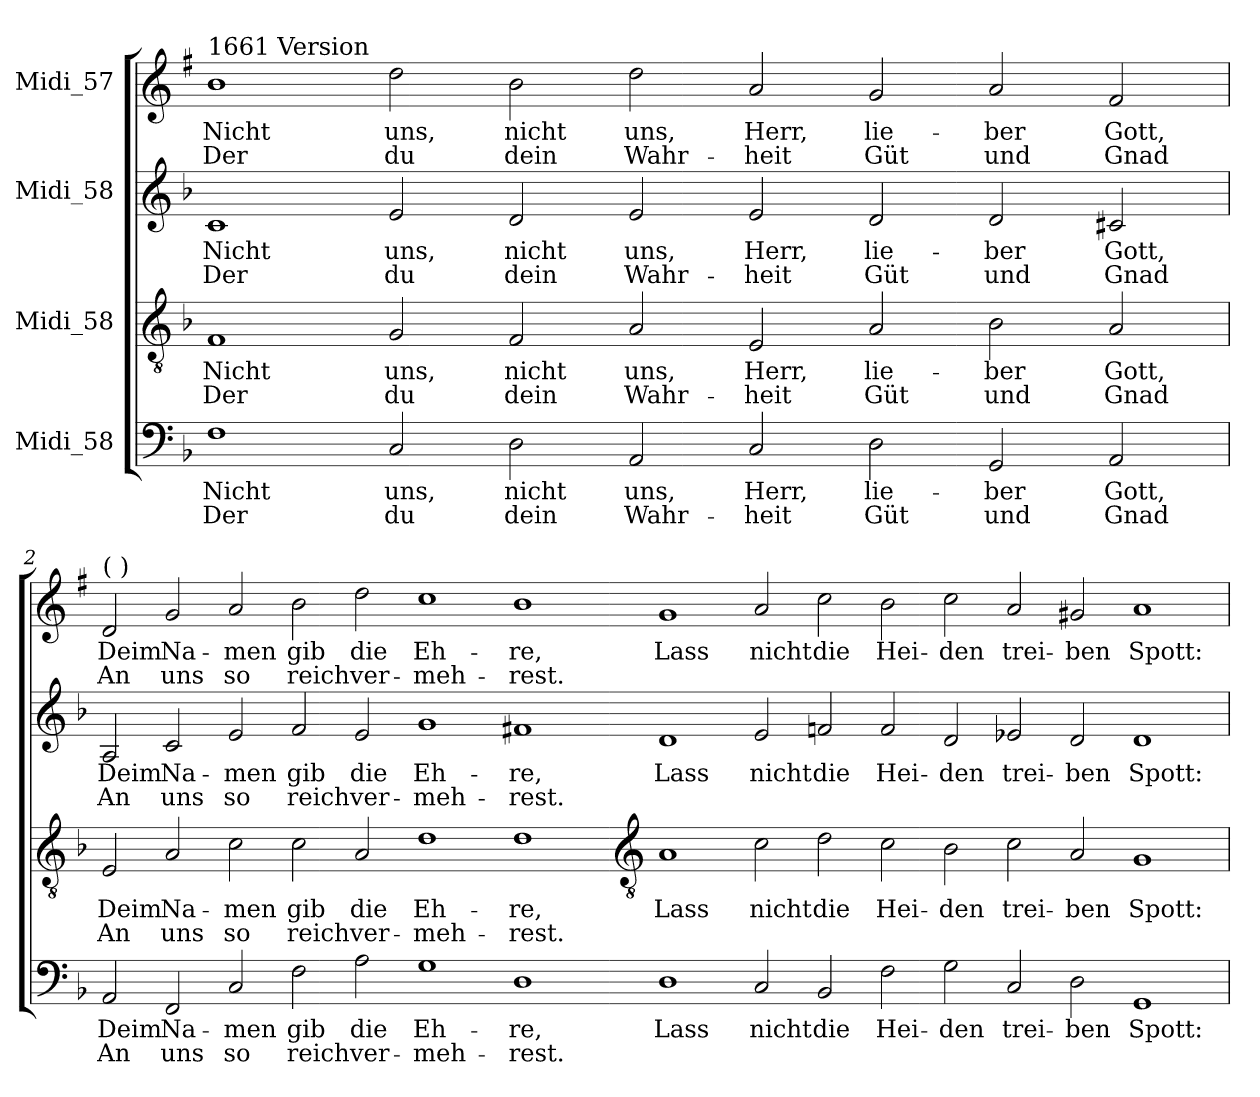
**kern	**text	**text	**kern	**text	**text	**kern	**text	**text	**kern	**text	**text
*part4	*part4	*part4	*part3	*part3	*part3	*part2	*part2	*part2	*part1	*part1	*part1
*staff4	*staff4	*staff4	*staff3	*staff3	*staff3	*staff2	*staff2	*staff2	*staff1	*staff1	*staff1
*I"Midi_58	*	*	*I"Midi_58	*	*	*I"Midi_58	*	*	*I"Midi_57	*	*
*clefF4	*	*	*clefGv2	*	*	*clefG2	*	*	*clefG2	*	*
*	*	*	*	*	*	*	*	*	*ITrd1c2	*	*
*k[b-]	*	*	*k[b-]	*	*	*k[b-]	*	*	*k[b-]	*	*
*F:	*	*	*F:	*	*	*F:	*	*	*F:	*	*
=1	=1	=1	=1	=1	=1	=1	=1	=1	=1	=1	=1
!	!	!	!	!	!	!	!	!	!LO:TX:a:t=1661 Version	!	!
!	!LO:LY:b	!LO:LY:b	!	!LO:LY:b	!LO:LY:b	!	!LO:LY:b	!LO:LY:b	!	!LO:LY:b	!LO:LY:b
1F	Nicht	Der	1F	Nicht	Der	1c	Nicht	Der	1a	Nicht	Der
!	!LO:LY:b	!LO:LY:b	!	!LO:LY:b	!LO:LY:b	!	!LO:LY:b	!LO:LY:b	!	!LO:LY:b	!LO:LY:b
2C	uns,	du	2G	uns,	du	2e	uns,	du	2cc	uns,	du
!	!LO:LY:b	!LO:LY:b	!	!LO:LY:b	!LO:LY:b	!	!LO:LY:b	!LO:LY:b	!	!LO:LY:b	!LO:LY:b
2D	nicht	dein	2F	nicht	dein	2d	nicht	dein	2a	nicht	dein
!	!LO:LY:b	!LO:LY:b	!	!LO:LY:b	!LO:LY:b	!	!LO:LY:b	!LO:LY:b	!	!LO:LY:b	!LO:LY:b
2AA	uns,	Wahr-	2A	uns,	Wahr-	2e	uns,	Wahr-	2cc	uns,	Wahr-
!	!LO:LY:b	!LO:LY:b	!	!LO:LY:b	!LO:LY:b	!	!LO:LY:b	!LO:LY:b	!	!LO:LY:b	!LO:LY:b
2C	-Herr,	heit	2E	-Herr,	heit	2e	-Herr,	heit	2g	-Herr,	heit
!	!LO:LY:b	!LO:LY:b	!	!LO:LY:b	!LO:LY:b	!	!LO:LY:b	!LO:LY:b	!	!LO:LY:b	!LO:LY:b
2D	lie-	-Güt	2A	lie-	-Güt	2d	lie-	-Güt	2f	lie-	-Güt
!	!LO:LY:b	!LO:LY:b	!	!LO:LY:b	!LO:LY:b	!	!LO:LY:b	!LO:LY:b	!	!LO:LY:b	!LO:LY:b
2GG	ber	und	2B-	ber	und	2d	ber	und	2g	ber	und
!	!LO:LY:b	!LO:LY:b	!	!LO:LY:b	!LO:LY:b	!	!LO:LY:b	!LO:LY:b	!	!LO:LY:b	!LO:LY:b
2AA	Gott,	Gnad	2A	Gott,	Gnad	2c#X	Gott,	Gnad	2e	Gott,	Gnad
=2	=2	=2	=2	=2	=2	=2	=2	=2	=2	=2	=2
!	!	!	!	!	!	!	!	!	!LO:TX:a:t=(  )	!	!
!	!LO:LY:b	!LO:LY:b	!	!LO:LY:b	!LO:LY:b	!	!LO:LY:b	!LO:LY:b	!	!LO:LY:b	!LO:LY:b
2AA	Deim	An	2E	Deim	An	2A	Deim	An	2c	Deim	An
!	!LO:LY:b	!LO:LY:b	!	!LO:LY:b	!LO:LY:b	!	!LO:LY:b	!LO:LY:b	!	!LO:LY:b	!LO:LY:b
2FF	Na-	-uns	2A	Na-	-uns	2c	Na-	-uns	2f	Na-	-uns
!	!LO:LY:b	!LO:LY:b	!	!LO:LY:b	!LO:LY:b	!	!LO:LY:b	!LO:LY:b	!	!LO:LY:b	!LO:LY:b
2C	men	so	2c	men	so	2e	men	so	2g	men	so
!	!LO:LY:b	!LO:LY:b	!	!LO:LY:b	!LO:LY:b	!	!LO:LY:b	!LO:LY:b	!	!LO:LY:b	!LO:LY:b
2F	gib	reich	2c	gib	reich	2f	gib	reich	2a	gib	reich
!	!LO:LY:b	!LO:LY:b	!	!LO:LY:b	!LO:LY:b	!	!LO:LY:b	!LO:LY:b	!	!LO:LY:b	!LO:LY:b
2A	die	ver-	2A	die	ver-	2e	die	ver-	2cc	die	ver-
!	!LO:LY:b	!LO:LY:b	!	!LO:LY:b	!LO:LY:b	!	!LO:LY:b	!LO:LY:b	!	!LO:LY:b	!LO:LY:b
1G	-Eh-	-meh-	1d	-Eh-	-meh-	1g	-Eh-	-meh-	1b-	-Eh-	-meh-
!	!LO:LY:b	!LO:LY:b	!	!LO:LY:b	!LO:LY:b	!	!LO:LY:b	!LO:LY:b	!	!LO:LY:b	!LO:LY:b
1D	-re,	rest.	1d	-re,	rest.	1f#X	-re,	rest.	1a	-re,	rest.
!!LO:LB:g=z
=3-	=3-	=3-	=3-	=3-	=3-	=3-	=3-	=3-	=3-	=3-	=3-
*	*	*	*clefGv2	*	*	*	*	*	*	*	*
!	!LO:LY:b	!	!	!LO:LY:b	!	!	!LO:LY:b	!	!	!LO:LY:b	!
1D	Lass	.	1A	Lass	.	1d	Lass	.	1f	Lass	.
!	!LO:LY:b	!	!	!LO:LY:b	!	!	!LO:LY:b	!	!	!LO:LY:b	!
2C	nicht	.	2c	nicht	.	2e	nicht	.	2g	nicht	.
!	!LO:LY:b	!	!	!LO:LY:b	!	!	!LO:LY:b	!	!	!LO:LY:b	!
2BB-	die	.	2d	die	.	2f	die	.	2b-	die	.
!	!LO:LY:b	!	!	!LO:LY:b	!	!	!LO:LY:b	!	!	!LO:LY:b	!
2F	Hei-	.	2c	Hei-	.	2f	Hei-	.	2a	Hei-	.
!	!LO:LY:b	!	!	!LO:LY:b	!	!	!LO:LY:b	!	!	!LO:LY:b	!
2G	-den	.	2B-	-den	.	2d	-den	.	2b-	-den	.
!	!LO:LY:b	!	!	!LO:LY:b	!	!	!LO:LY:b	!	!	!LO:LY:b	!
2C	trei-	.	2c	trei-	.	2e-X	trei-	.	2g	trei-	.
!	!LO:LY:b	!	!	!LO:LY:b	!	!	!LO:LY:b	!	!	!LO:LY:b	!
2D	-ben	.	2A	-ben	.	2d	-ben	.	2f#X	-ben	.
!	!LO:LY:b	!	!	!LO:LY:b	!	!	!LO:LY:b	!	!	!LO:LY:b	!
1GG	Spott:	.	1G	Spott:	.	1d	Spott:	.	1g	Spott:	.
=	=	=	=	=	=	=	=	=	=	=	=
*-	*-	*-	*-	*-	*-	*-	*-	*-	*-	*-	*-
